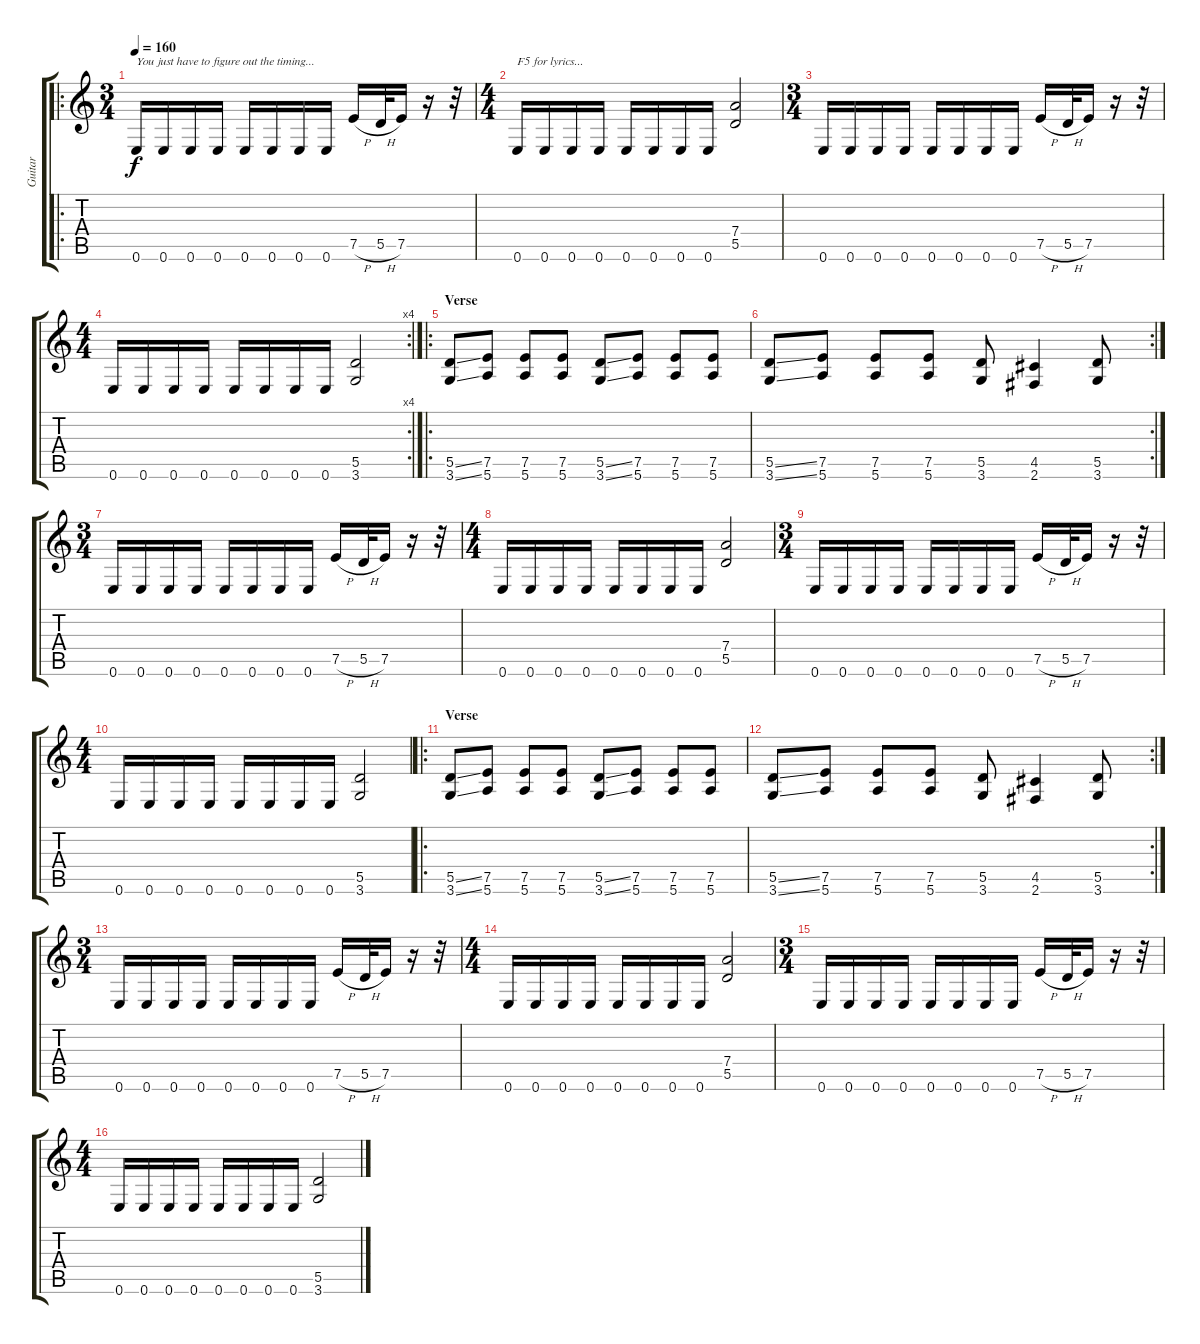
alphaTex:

\track ("Guitar" "Guitar") {instrument distortionguitar}
\staff {score tabs}
\tuning (E4 B3 G3 D3 A2 E2) {hide}
\ro
\ts (3 4)
\tempo 160
\clef g2
\ks c
0.6.16{txt "You just have to figure out the timing..." dy f instrument distortionguitar} 0.6.16 0.6.16 0.6.16 0.6.16 0.6.16 0.6.16 0.6.16 7.5{h}.16 5.5{h}.32 7.5.16 r.16 r.32 |
\ts (4 4)
0.6.16{txt "F5 for lyrics..."} 0.6.16 0.6.16 0.6.16 0.6.16 0.6.16 0.6.16 0.6.16 (7.4 5.5).2 |
\ts (3 4)
0.6.16 0.6.16 0.6.16 0.6.16 0.6.16 0.6.16 0.6.16 0.6.16 7.5{h}.16 5.5{h}.32 7.5.16 r.16 r.32 |
\rc 4
\ts (4 4)
0.6.16 0.6.16 0.6.16 0.6.16 0.6.16 0.6.16 0.6.16 0.6.16 (5.5 3.6).2 |
\ro
\section ("" "Verse")
(5.5{ss} 3.6{ss}).8 (7.5 5.6).8 (7.5 5.6).8 (7.5 5.6).8 (5.5{ss} 3.6{ss}).8 (7.5 5.6).8 (7.5 5.6).8 (7.5 5.6).8 |
\rc 2
(5.5{ss} 3.6{ss}).8 (7.5 5.6).8 (7.5 5.6).8 (7.5 5.6).8 (5.5 3.6).8 (4.5 2.6).4 (5.5 3.6).8 |
\ts (3 4)
0.6.16 0.6.16 0.6.16 0.6.16 0.6.16 0.6.16 0.6.16 0.6.16 7.5{h}.16 5.5{h}.32 7.5.16 r.16 r.32 |
\ts (4 4)
0.6.16 0.6.16 0.6.16 0.6.16 0.6.16 0.6.16 0.6.16 0.6.16 (7.4 5.5).2 |
\ts (3 4)
0.6.16 0.6.16 0.6.16 0.6.16 0.6.16 0.6.16 0.6.16 0.6.16 7.5{h}.16 5.5{h}.32 7.5.16 r.16 r.32 |
\ts (4 4)
0.6.16 0.6.16 0.6.16 0.6.16 0.6.16 0.6.16 0.6.16 0.6.16 (5.5 3.6).2 |
\ro
\section ("" "Verse")
(5.5{ss} 3.6{ss}).8 (7.5 5.6).8 (7.5 5.6).8 (7.5 5.6).8 (5.5{ss} 3.6{ss}).8 (7.5 5.6).8 (7.5 5.6).8 (7.5 5.6).8 |
\rc 2
(5.5{ss} 3.6{ss}).8 (7.5 5.6).8 (7.5 5.6).8 (7.5 5.6).8 (5.5 3.6).8 (4.5 2.6).4 (5.5 3.6).8 |
\ts (3 4)
0.6.16 0.6.16 0.6.16 0.6.16 0.6.16 0.6.16 0.6.16 0.6.16 7.5{h}.16 5.5{h}.32 7.5.16 r.16 r.32 |
\ts (4 4)
0.6.16 0.6.16 0.6.16 0.6.16 0.6.16 0.6.16 0.6.16 0.6.16 (7.4 5.5).2 |
\ts (3 4)
0.6.16 0.6.16 0.6.16 0.6.16 0.6.16 0.6.16 0.6.16 0.6.16 7.5{h}.16 5.5{h}.32 7.5.16 r.16 r.32 |
\ts (4 4)
0.6.16 0.6.16 0.6.16 0.6.16 0.6.16 0.6.16 0.6.16 0.6.16 (5.5 3.6).2
